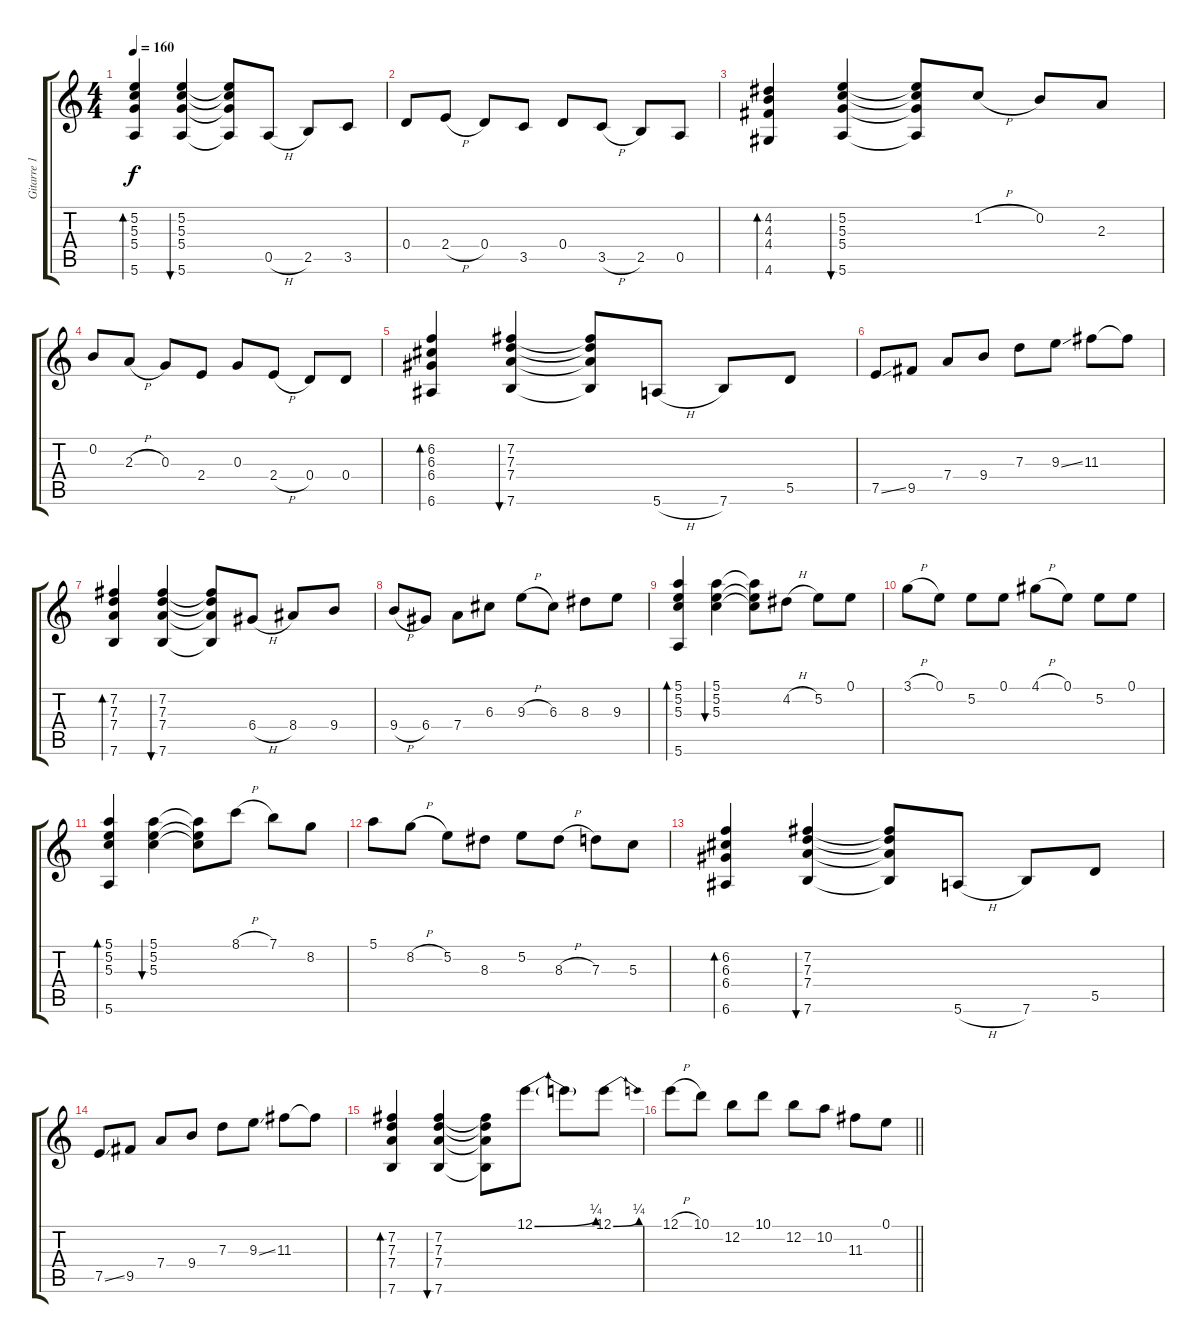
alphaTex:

\track ("Gitarre 1" "Gitarre 1") {instrument acousticguitarsteel}
\staff {score tabs}
\tuning (E4 B3 G3 D3 A2 E2) {hide}
\ts (4 4)
\tempo 160
\clef g2
\ks c
(5.2 5.3 5.4 5.6).4{bd 120 dy f} (5.2 5.3 5.4 5.6).4{bu 120} (5.2{t} 5.3{t} 5.4{t} 5.6{t}).8 0.5{h}.8 2.5.8 3.5.8 |
0.4.8 2.4{h}.8 0.4.8 3.5.8 0.4.8 3.5{h}.8 2.5.8 0.5.8 |
(4.2 4.3 4.4 4.6).4{bd 120} (5.2 5.3 5.4 5.6).4{bu 120} (5.2{t} 5.3{t} 5.4{t} 5.6{t}).8 1.2{h}.8 0.2.8 2.3.8 |
0.2.8 2.3{h}.8 0.3.8 2.4.8 0.3.8 2.4{h}.8 0.4.8 0.4.8 |
(6.2 6.3 6.4 6.6).4{bd 120} (7.2 7.3 7.4 7.6).4{bu 120} (7.2{t} 7.3{t} 7.4{t} 7.6{t}).8 5.6{h}.8 7.6.8 5.5.8 |
7.5{ss}.8 9.5.8 7.4.8 9.4.8 7.3.8 9.3{ss}.8 11.3.8 11.3{t}.8 |
(7.2 7.3 7.4 7.6).4{bd 120} (7.2 7.3 7.4 7.6).4{bu 120} (7.2{t} 7.3{t} 7.4{t} 7.6{t}).8 6.4{h}.8 8.4.8 9.4.8 |
9.4{h}.8 6.4.8 7.4.8 6.3.8 9.3{h}.8 6.3.8 8.3.8 9.3.8 |
(5.1 5.2 5.3 5.6).4{bd 120} (5.1 5.2 5.3).4{bu 120} (5.1{t} 5.2{t} 5.3{t}).8 4.2{h}.8 5.2.8 0.1.8 |
3.1{h}.8 0.1.8 5.2.8 0.1.8 4.1{h}.8 0.1.8 5.2.8 0.1.8 |
(5.1 5.2 5.3 5.6).4{bd 120} (5.1 5.2 5.3).4{bu 120} (5.1{t} 5.2{t} 5.3{t}).8 8.1{h}.8 7.1.8 8.2.8 |
5.1.8 8.2{h}.8 5.2.8 8.3.8 5.2.8 8.3{h}.8 7.3.8 5.3.8 |
(6.2 6.3 6.4 6.6).4{bd 120} (7.2 7.3 7.4 7.6).4{bu 120} (7.2{t} 7.3{t} 7.4{t} 7.6{t}).8 5.6{h}.8 7.6.8 5.5.8 |
7.5{ss}.8 9.5.8 7.4.8 9.4.8 7.3.8 9.3{ss}.8 11.3.8 11.3{t}.8 |
(7.2 7.3 7.4 7.6).4{bd 120} (7.2 7.3 7.4 7.6).4{bu 120} (7.2{t} 7.3{t} 7.4{t} 7.6{t}).8 12.1{be (bend 0 0 60 1)}.8 12.1{t}.8 12.1{be (bend 0 0 60 1)}.8 |
\barLineRight lightlight
12.1{h}.8 10.1.8 12.2.8 10.1.8 12.2.8 10.2.8 11.3.8 0.1.8
